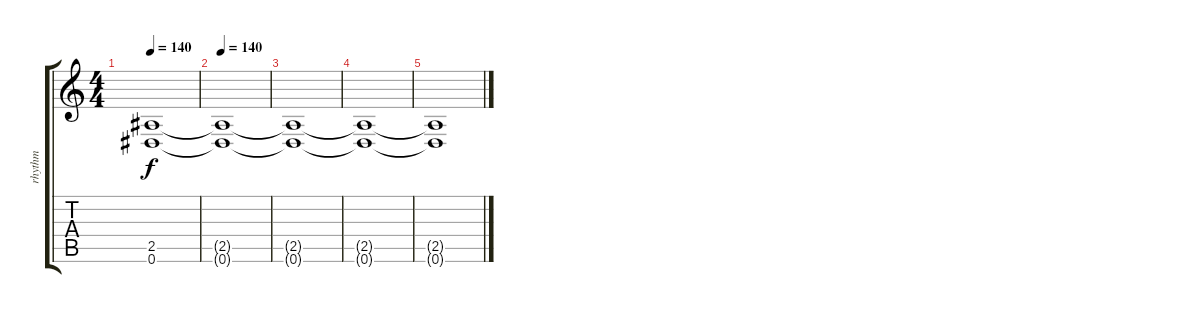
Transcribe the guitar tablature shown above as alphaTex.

\track ("rhythm" "rhythm") {instrument overdrivenguitar}
\staff {score tabs}
\tuning (Eb4 Bb3 Gb3 Db3 Ab2 Eb2) {hide}
\ts (4 4)
\tempo 140
\clef g2
\ks c
(2.5{t} 0.6{t}).1{dy f} |
\tempo 140
(2.5{t} 0.6{t}).1 |
(2.5{t} 0.6{t}).1 |
(2.5{t} 0.6{t}).1 |
(2.5{t} 0.6{t}).1
